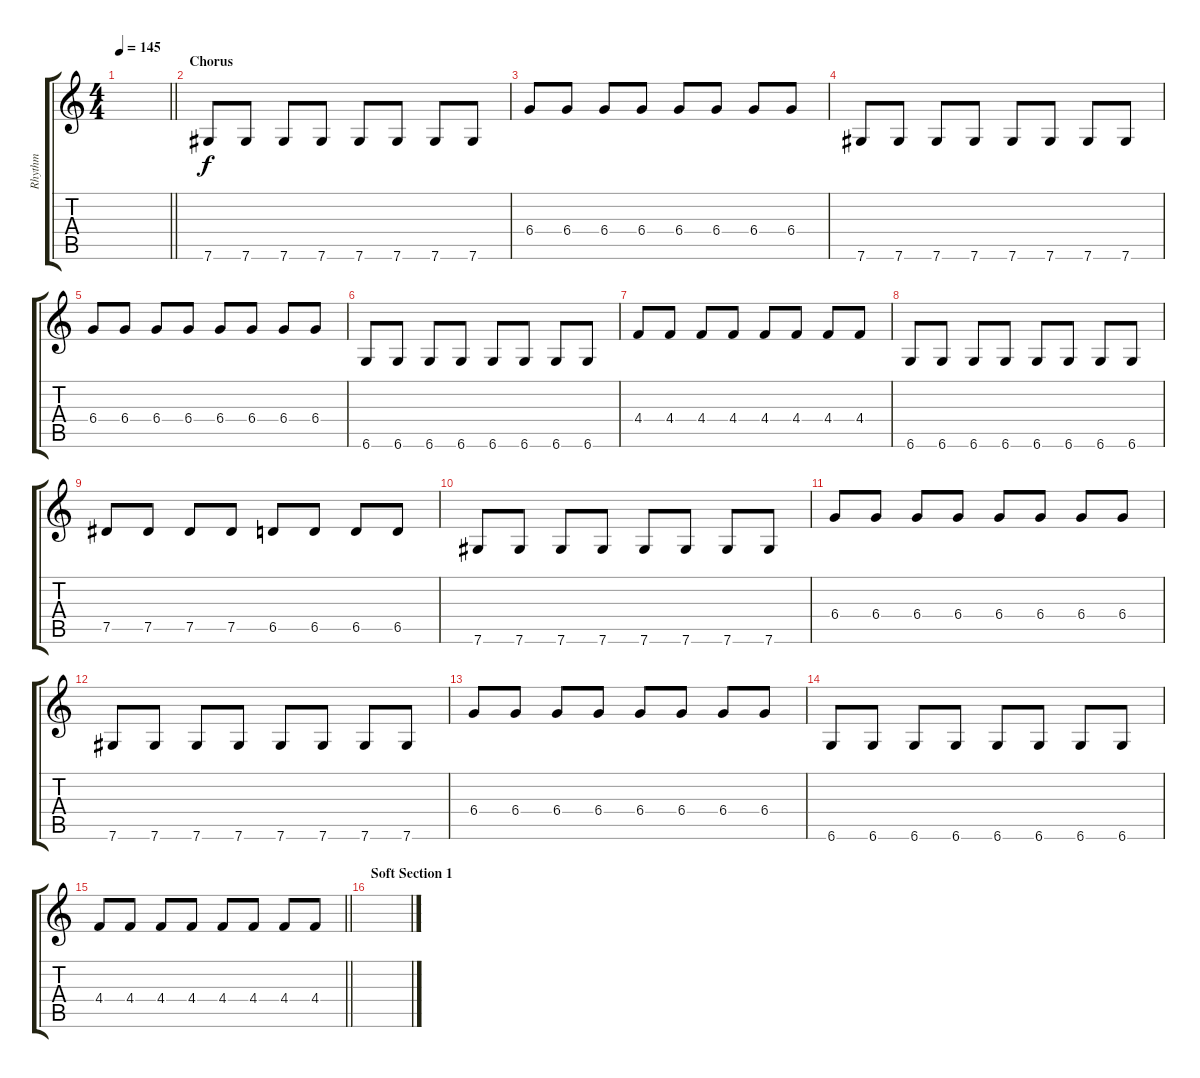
\track ("Rhythm" "Rhythm") {instrument distortionguitar}
\staff {score tabs}
\tuning (Eb4 Bb3 Gb3 Db3 Ab2 Db2) {hide}
\ts (4 4)
\tempo 145
\clef g2
\barLineRight lightlight
\ks c
|
\section ("" "Chorus")
7.6.8 7.6.8 7.6.8 7.6.8 7.6.8 7.6.8 7.6.8 7.6.8 |
6.4.8 6.4.8 6.4.8 6.4.8 6.4.8 6.4.8 6.4.8 6.4.8 |
7.6.8 7.6.8 7.6.8 7.6.8 7.6.8 7.6.8 7.6.8 7.6.8 |
6.4.8 6.4.8 6.4.8 6.4.8 6.4.8 6.4.8 6.4.8 6.4.8 |
6.6.8 6.6.8 6.6.8 6.6.8 6.6.8 6.6.8 6.6.8 6.6.8 |
4.4.8 4.4.8 4.4.8 4.4.8 4.4.8 4.4.8 4.4.8 4.4.8 |
6.6.8 6.6.8 6.6.8 6.6.8 6.6.8 6.6.8 6.6.8 6.6.8 |
7.5.8 7.5.8 7.5.8 7.5.8 6.5.8 6.5.8 6.5.8 6.5.8 |
7.6.8 7.6.8 7.6.8 7.6.8 7.6.8 7.6.8 7.6.8 7.6.8 |
6.4.8 6.4.8 6.4.8 6.4.8 6.4.8 6.4.8 6.4.8 6.4.8 |
7.6.8 7.6.8 7.6.8 7.6.8 7.6.8 7.6.8 7.6.8 7.6.8 |
6.4.8 6.4.8 6.4.8 6.4.8 6.4.8 6.4.8 6.4.8 6.4.8 |
6.6.8 6.6.8 6.6.8 6.6.8 6.6.8 6.6.8 6.6.8 6.6.8 |
\barLineRight lightlight
4.4.8 4.4.8 4.4.8 4.4.8 4.4.8 4.4.8 4.4.8 4.4.8 |
\section ("" "Soft Section 1")
